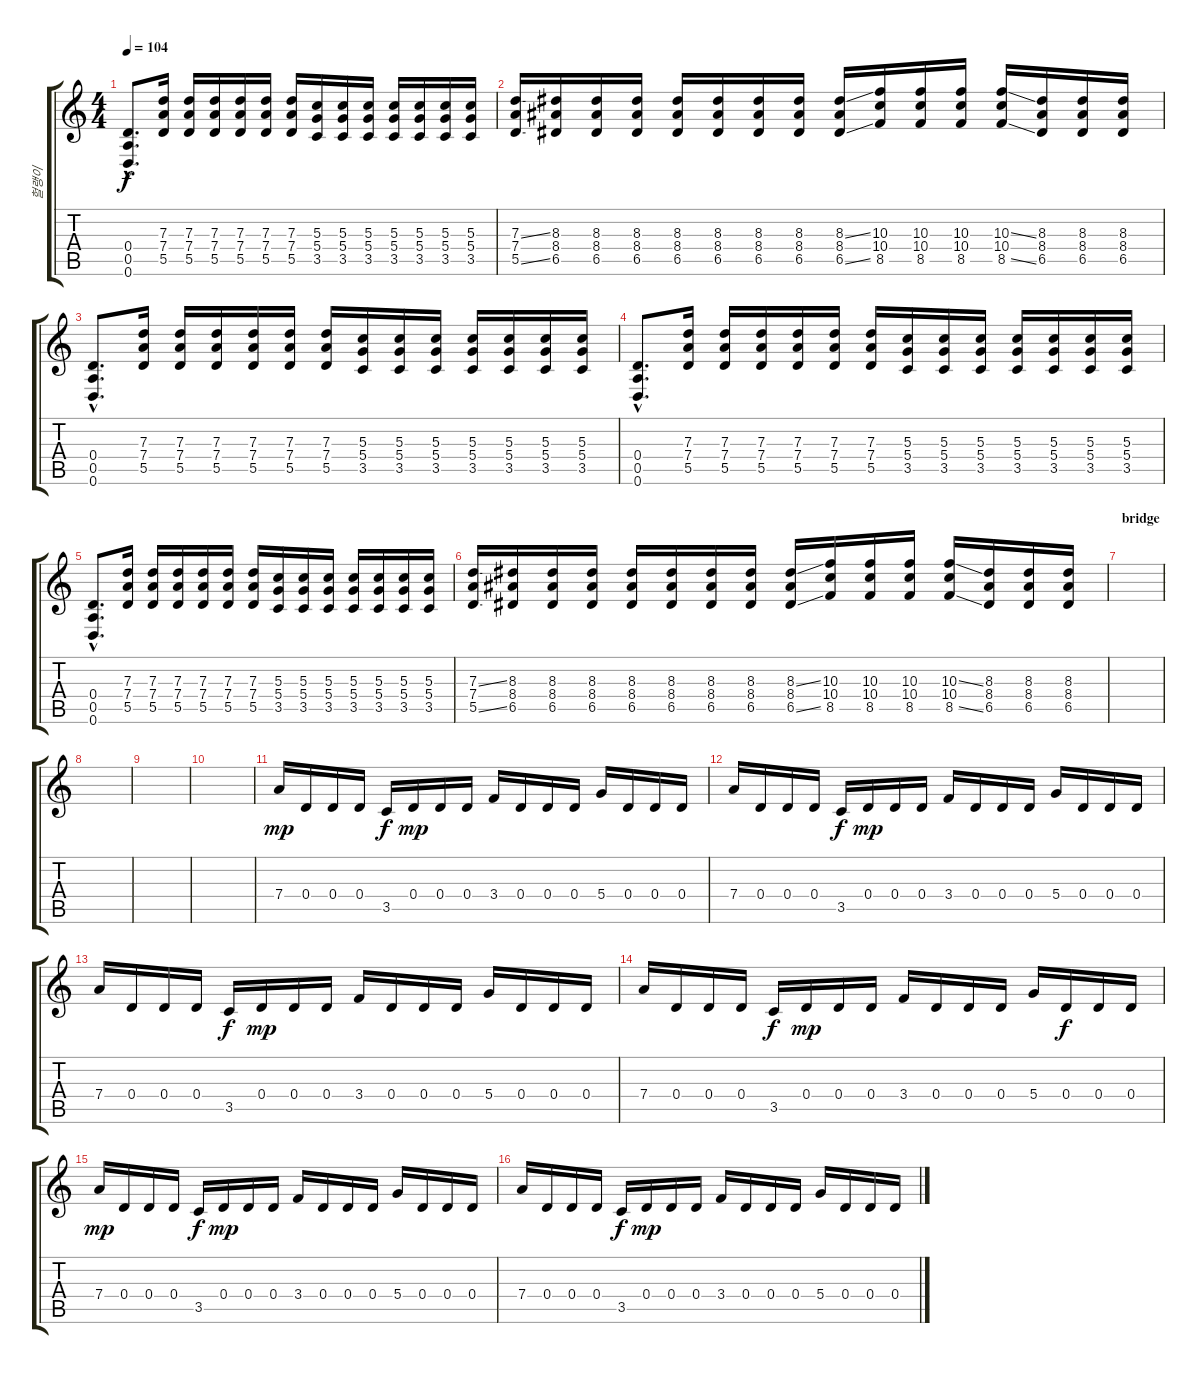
\track ("헐랭이" "헐랭이") {instrument distortionguitar}
\staff {score tabs}
\tuning (E4 B3 G3 D3 A2 D2) {hide}
\ts (4 4)
\tempo 104
\clef g2
\ks c
(0.4{hac} 0.5{hac} 0.6{hac}).8{d dy f} (7.3 7.4 5.5).16 (7.3 7.4 5.5).16 (7.3 7.4 5.5).16 (7.3 7.4 5.5).16 (7.3 7.4 5.5).16 (7.3 7.4 5.5).16 (5.3 5.4 3.5).16 (5.3 5.4 3.5).16 (5.3 5.4 3.5).16 (5.3 5.4 3.5).16 (5.3 5.4 3.5).16 (5.3 5.4 3.5).16 (5.3 5.4 3.5).16 |
(7.3{ss} 7.4 5.5{ss}).16 (8.3 8.4 6.5).16 (8.3 8.4 6.5).16 (8.3 8.4 6.5).16 (8.3 8.4 6.5).16 (8.3 8.4 6.5).16 (8.3 8.4 6.5).16 (8.3 8.4 6.5).16 (8.3{ss} 8.4 6.5{ss}).16 (10.3 10.4 8.5).16 (10.3 10.4 8.5).16 (10.3 10.4 8.5).16 (10.3{ss} 10.4 8.5{ss}).16 (8.3 8.4 6.5).16 (8.3 8.4 6.5).16 (8.3 8.4 6.5).16 |
(0.4{hac} 0.5{hac} 0.6{hac}).8{d} (7.3 7.4 5.5).16 (7.3 7.4 5.5).16 (7.3 7.4 5.5).16 (7.3 7.4 5.5).16 (7.3 7.4 5.5).16 (7.3 7.4 5.5).16 (5.3 5.4 3.5).16 (5.3 5.4 3.5).16 (5.3 5.4 3.5).16 (5.3 5.4 3.5).16 (5.3 5.4 3.5).16 (5.3 5.4 3.5).16 (5.3 5.4 3.5).16 |
(0.4{hac} 0.5{hac} 0.6{hac}).8{d} (7.3 7.4 5.5).16 (7.3 7.4 5.5).16 (7.3 7.4 5.5).16 (7.3 7.4 5.5).16 (7.3 7.4 5.5).16 (7.3 7.4 5.5).16 (5.3 5.4 3.5).16 (5.3 5.4 3.5).16 (5.3 5.4 3.5).16 (5.3 5.4 3.5).16 (5.3 5.4 3.5).16 (5.3 5.4 3.5).16 (5.3 5.4 3.5).16 |
(0.4{hac} 0.5{hac} 0.6{hac}).8{d} (7.3 7.4 5.5).16 (7.3 7.4 5.5).16 (7.3 7.4 5.5).16 (7.3 7.4 5.5).16 (7.3 7.4 5.5).16 (7.3 7.4 5.5).16 (5.3 5.4 3.5).16 (5.3 5.4 3.5).16 (5.3 5.4 3.5).16 (5.3 5.4 3.5).16 (5.3 5.4 3.5).16 (5.3 5.4 3.5).16 (5.3 5.4 3.5).16 |
(7.3{ss} 7.4 5.5{ss}).16 (8.3 8.4 6.5).16 (8.3 8.4 6.5).16 (8.3 8.4 6.5).16 (8.3 8.4 6.5).16 (8.3 8.4 6.5).16 (8.3 8.4 6.5).16 (8.3 8.4 6.5).16 (8.3{ss} 8.4 6.5{ss}).16 (10.3 10.4 8.5).16 (10.3 10.4 8.5).16 (10.3 10.4 8.5).16 (10.3{ss} 10.4 8.5{ss}).16 (8.3 8.4 6.5).16 (8.3 8.4 6.5).16 (8.3 8.4 6.5).16 |
\section ("" "bridge")
|
|
|
|
7.4.16{dy mp} 0.4.16 0.4.16 0.4.16 3.5.16{dy f} 0.4.16{dy mp} 0.4.16 0.4.16 3.4.16 0.4.16 0.4.16 0.4.16 5.4.16 0.4.16 0.4.16 0.4.16 |
7.4.16 0.4.16 0.4.16 0.4.16 3.5.16{dy f} 0.4.16{dy mp} 0.4.16 0.4.16 3.4.16 0.4.16 0.4.16 0.4.16 5.4.16 0.4.16 0.4.16 0.4.16 |
7.4.16 0.4.16 0.4.16 0.4.16 3.5.16{dy f} 0.4.16{dy mp} 0.4.16 0.4.16 3.4.16 0.4.16 0.4.16 0.4.16 5.4.16 0.4.16 0.4.16 0.4.16 |
7.4.16 0.4.16 0.4.16 0.4.16 3.5.16{dy f} 0.4.16{dy mp} 0.4.16 0.4.16 3.4.16 0.4.16 0.4.16 0.4.16 5.4.16 0.4.16{dy f} 0.4.16 0.4.16 |
7.4.16{dy mp} 0.4.16 0.4.16 0.4.16 3.5.16{dy f} 0.4.16{dy mp} 0.4.16 0.4.16 3.4.16 0.4.16 0.4.16 0.4.16 5.4.16 0.4.16 0.4.16 0.4.16 |
7.4.16 0.4.16 0.4.16 0.4.16 3.5.16{dy f} 0.4.16{dy mp} 0.4.16 0.4.16 3.4.16 0.4.16 0.4.16 0.4.16 5.4.16 0.4.16 0.4.16 0.4.16
